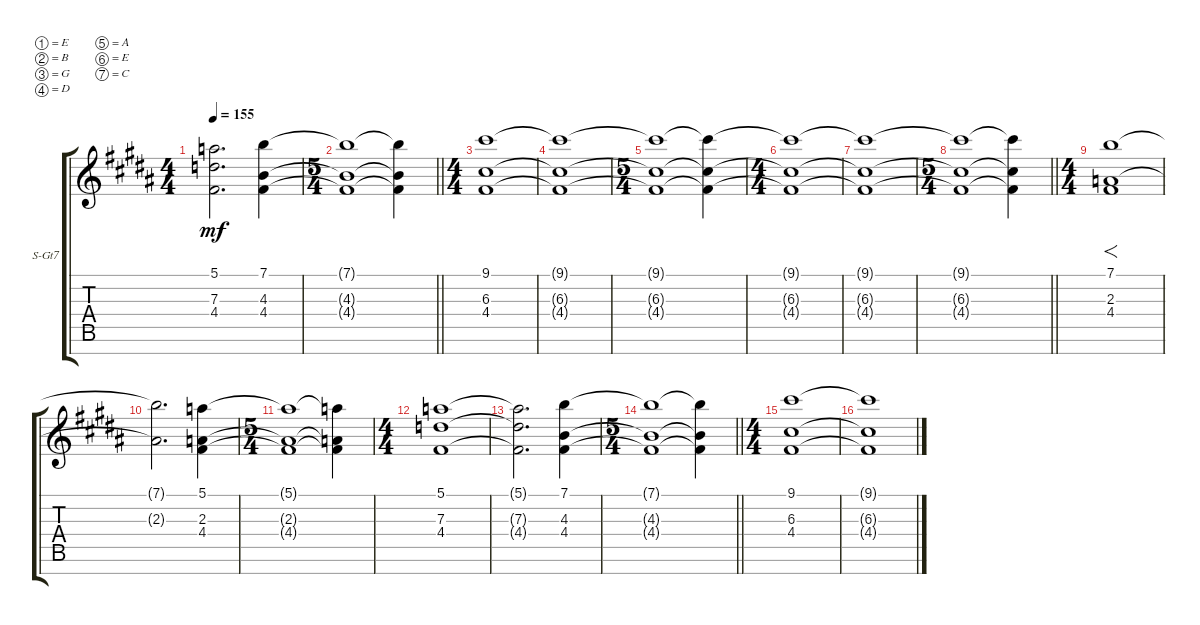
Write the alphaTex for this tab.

\bracketExtendMode groupsimilarinstruments
\firstSystemTrackNameOrientation horizontal
\otherSystemsTrackNameOrientation horizontal
\track ("Synth" "S-Gt7") {instrument lead2sawtooth}
\staff {score tabs}
\tuning (E4 B3 G3 D3 A2 E2 C-1)
\displaytranspose 12
\ts (4 4)
\tempo 155
\clef g2
\ks b
(5.1{t} 7.3{t} 4.4{t}).2{d dy mf} (7.1 4.3 4.4).4 |
\ts (5 4)
\beaming (8 6 4)
\barLineRight lightlight
(7.1{t} 4.3{t} 4.4{t}).1 (7.1{t} 4.3{t} 4.4{t}).4 |
\ts (4 4)
\beaming (8 2 2 2 2)
(9.1 6.3 4.4).1 |
(9.1{t} 6.3{t} 4.4{t}).1 |
\ts (5 4)
\beaming (8 6 4)
(9.1{t} 6.3{t} 4.4{t}).1 (9.1{t} 6.3{t} 4.4{t}).4 |
\ts (4 4)
\beaming (8 6 4)
(9.1{t} 6.3{t} 4.4{t}).1 |
(9.1{t} 6.3{t} 4.4{t}).1 |
\ts (5 4)
\beaming (8 6 4)
\barLineRight lightlight
(9.1{t} 6.3{t} 4.4{t}).1 (9.1{t} 6.3{t} 4.4{t}).4 |
\ts (4 4)
\beaming (8 2 2 2 2)
(7.1 2.3 4.4).1{f} |
(7.1{t} 2.3{t}).2{d} (5.1 2.3 4.4).4 |
\ts (5 4)
\beaming (8 6 4)
(5.1{t} 2.3{t} 4.4{t}).1 (5.1{t} 2.3{t} 4.4{t}).4 |
\ts (4 4)
\beaming (8 6 4)
(5.1 7.3 4.4).1 |
(5.1{t} 7.3{t} 4.4{t}).2{d} (7.1 4.3 4.4).4 |
\ts (5 4)
\beaming (8 6 4)
\barLineRight lightlight
(7.1{t} 4.3{t} 4.4{t}).1 (7.1{t} 4.3{t} 4.4{t}).4 |
\ts (4 4)
\beaming (8 2 2 2 2)
(9.1 6.3 4.4).1 |
(9.1{t} 6.3{t} 4.4{t}).1
